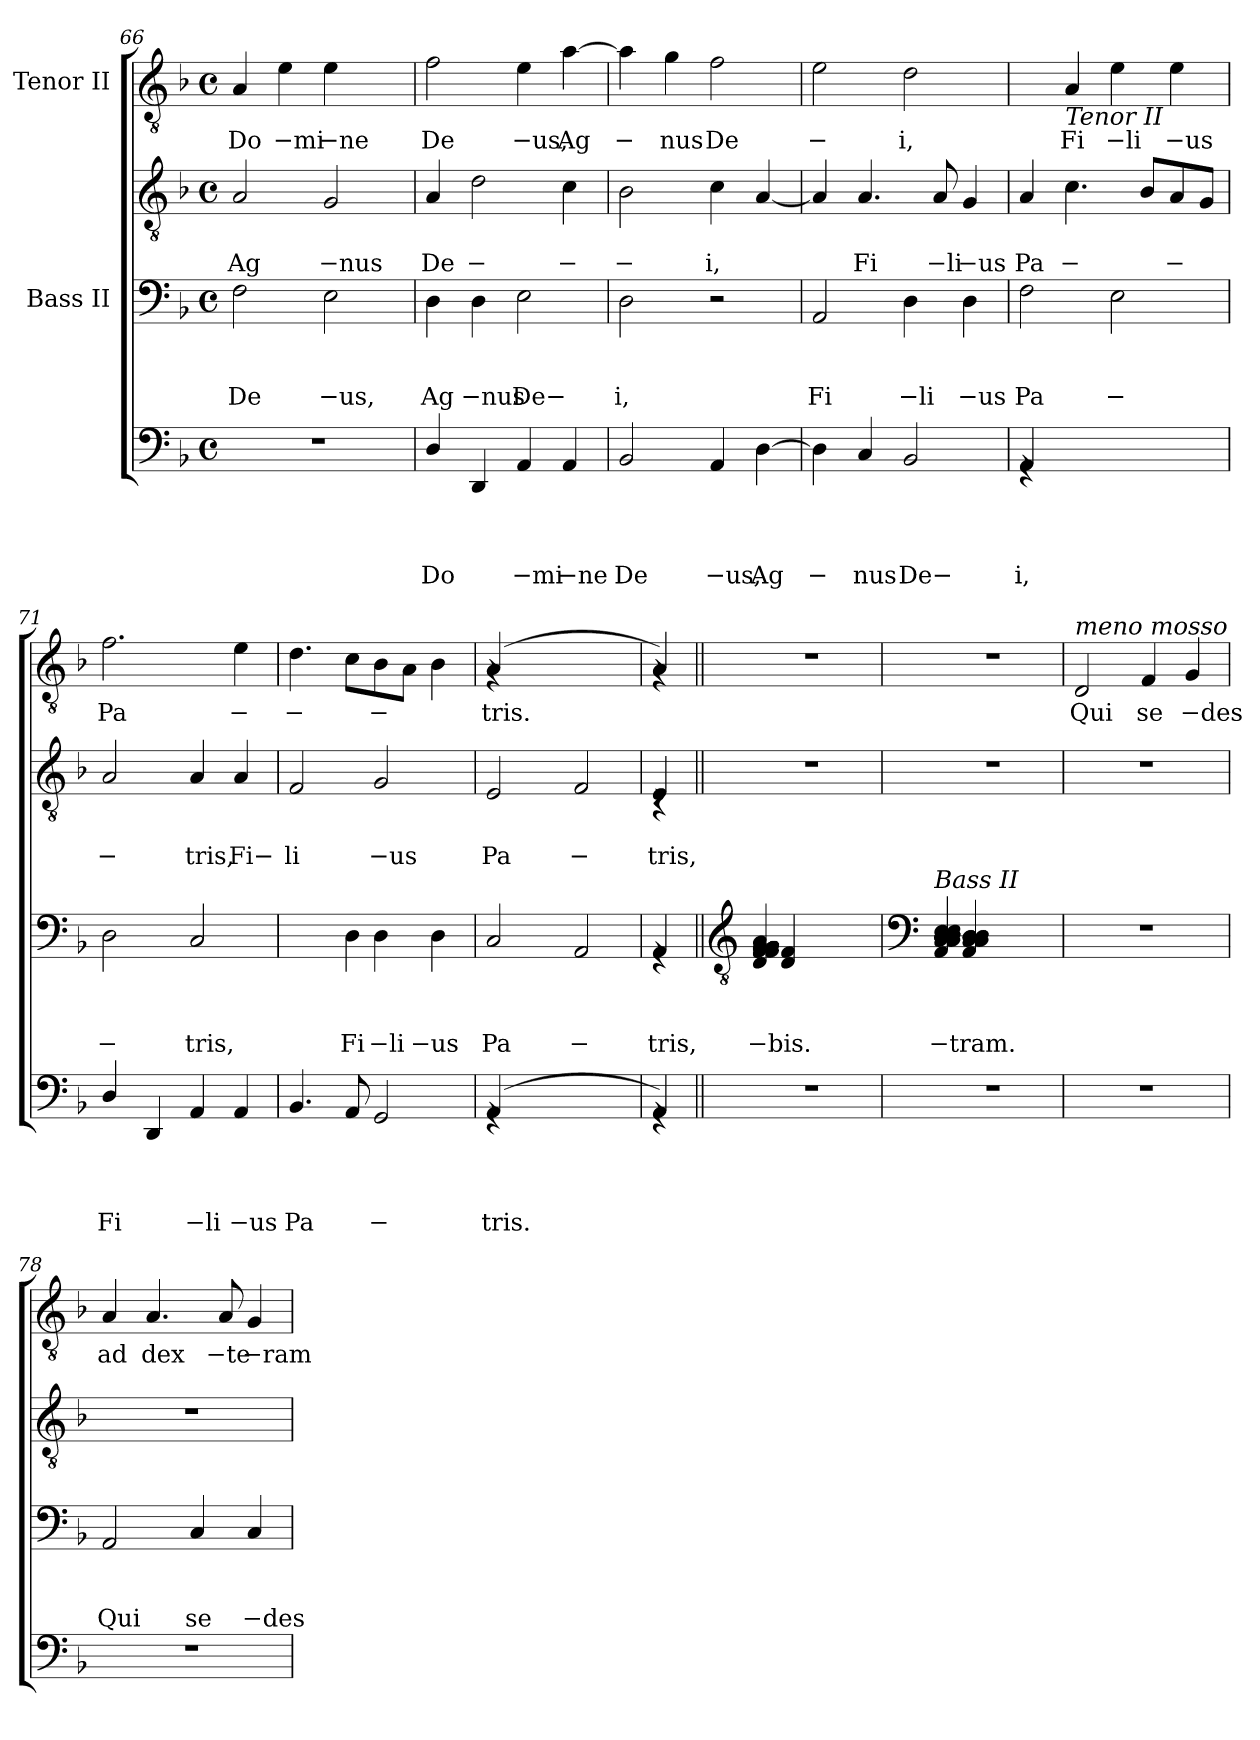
**kern	**text	**text	**text	**text	**kern	**text	**text	**text	**kern	**text	**text	**kern	**text
*part4	*part4	*part4	*part4	*part4	*part3	*part3	*part3	*part3	*part2	*part2	*part2	*part1	*part1
*staff4	*staff4	*staff4	*staff4	*staff4	*staff3	*staff3	*staff3	*staff3	*staff2	*staff2	*staff2	*staff1	*staff1
*	*	*	*	*	*I"Bass II	*	*	*	*	*	*	*I"Tenor II	*
!!LO:LB:g=z
*clefF4	*	*	*	*	*clefF4	*	*	*	*clefGv2	*	*	*clefGv2	*
*k[b-]	*	*	*	*	*k[b-]	*	*	*	*k[b-]	*	*	*k[b-]	*
*F:	*	*	*	*	*F:	*	*	*	*F:	*	*	*F:	*
*M4/4	*	*	*	*	*M4/4	*	*	*	*M4/4	*	*	*M4/4	*
*met(c)	*	*	*	*	*met(c)	*	*	*	*met(c)	*	*	*met(c)	*
=66	=66	=66	=66	=66	=66	=66	=66	=66	=66	=66	=66	=66	=66
!	!	!	!	!	!	!	!	!LO:LY:b	!	!	!LO:LY:b	!	!LO:LY:b
1r	.	.	.	.	2F\	.	.	De	2A/	.	Ag	4A/	Do
!	!	!	!	!	!	!	!	!	!	!	!	!	!LO:LY:b:rj
.	.	.	.	.	.	.	.	.	.	.	.	4e\	−mi
!	!	!	!	!	!	!	!	!LO:LY:b:rj	!	!	!LO:LY:b:rj	!	!LO:LY:b:rj
.	.	.	.	.	2E\	.	.	−us,	2G/	.	−nus	4e\	−ne
.	.	.	.	.	.	.	.	.	.	.	.	4ryy	.
=67	=67	=67	=67	=67	=67	=67	=67	=67	=67	=67	=67	=67	=67
!	!	!	!	!LO:LY:b	!	!	!	!LO:LY:b	!	!	!LO:LY:b	!	!LO:LY:b
4D/	.	.	.	Do	4D\	.	.	Ag	4A/	.	De	2f\	De
!	!	!	!	!	!	!	!	!LO:LY:b:rj	!	!	!LO:LY:b	!	!
4DD/	.	.	.	.	4D\	.	.	−nus	2d\	.	−	.	.
!	!	!	!	!LO:LY:b:rj	!	!	!	!LO:LY:b	!	!	!	!	!LO:LY:b:rj
4AA/	.	.	.	−mi	2E\	.	.	De−	.	.	.	4e\	−us,
!	!	!	!	!LO:LY:b:rj	!	!	!	!	!	!	!LO:LY:b	!	!LO:LY:b
4AA/	.	.	.	−ne	.	.	.	.	4c\	.	−	[>4a\	Ag
=68	=68	=68	=68	=68	=68	=68	=68	=68	=68	=68	=68	=68	=68
!	!	!	!	!LO:LY:b	!	!	!	!LO:LY:b	!	!	!LO:LY:b	!	!LO:LY:b
2BB-/	.	.	.	De	2D\	.	.	i,	2B-\	.	−	4a\]	−
!	!	!	!	!	!	!	!	!	!	!	!	!	!LO:LY:b
.	.	.	.	.	.	.	.	.	.	.	.	4g\	nus
!	!	!	!	!LO:LY:b:rj	!	!	!	!	!	!	!LO:LY:b	!	!LO:LY:b
4AA/	.	.	.	−us,	2r	.	.	.	4c\	.	i,	2f\	De
!	!	!	!	!LO:LY:b	!	!	!	!	!	!	!	!	!
[>4D\	.	.	.	Ag	.	.	.	.	[<4A/	.	.	.	.
=69	=69	=69	=69	=69	=69	=69	=69	=69	=69	=69	=69	=69	=69
!	!	!	!	!LO:LY:b	!	!	!	!LO:LY:b	!	!	!	!	!LO:LY:b
4D\]	.	.	.	−	2AA/	.	.	Fi	4A/]	.	.	2e\	−
!	!	!	!	!LO:LY:b	!	!	!	!	!	!	!LO:LY:b	!	!
4C/	.	.	.	nus	.	.	.	.	4.A/	.	Fi	.	.
!	!	!	!	!LO:LY:b	!	!	!	!LO:LY:b:rj	!	!	!	!	!LO:LY:b
2BB-/	.	.	.	De−	4D\	.	.	−li	.	.	.	2d\	i,
!	!	!	!	!	!	!	!	!	!	!	!LO:LY:b:rj	!	!
.	.	.	.	.	.	.	.	.	8A/	.	−li	.	.
!	!	!	!	!	!	!	!	!LO:LY:b:rj	!	!	!LO:LY:b:rj	!	!
.	.	.	.	.	4D\	.	.	−us	4G/	.	−us	.	.
!!LO:PB:g=z
=70	=70	=70	=70	=70	=70	=70	=70	=70	=70	=70	=70	=70	=70
!LO:N:head=solid	!	!	!	!LO:LY:b	!	!	!	!LO:LY:b	!	!	!LO:LY:b	!	!
*^	*	*	*	*	*	*	*	*	*	*	*	*	*
4AA/	4rFF	.	.	.	i,	2F\	.	.	Pa	4A/	.	Pa	4ryy	.
!	!	!	!	!	!	!	!	!	!	!	!	!	!LO:TX:b:i:t=Tenor II	!
!	!	!	!	!	!	!	!	!	!	!	!	!LO:LY:b	!	!LO:LY:b
2.ryy	2.ryy	.	.	.	.	.	.	.	.	4.c\	.	−	4A/	Fi
!	!	!	!	!	!	!	!	!	!LO:LY:b	!	!	!	!	!LO:LY:b:rj
.	.	.	.	.	.	2E\	.	.	−	.	.	.	4e\	−li
.	.	.	.	.	.	.	.	.	.	8B-/L	.	.	.	.
!	!	!	!	!	!	!	!	!	!	!	!	!LO:LY:b	!	!LO:LY:b:rj
.	.	.	.	.	.	.	.	.	.	8A/	.	−	4e\	−us
.	.	.	.	.	.	.	.	.	.	8G/J	.	.	.	.
*v	*v	*	*	*	*	*	*	*	*	*	*	*	*	*
=71	=71	=71	=71	=71	=71	=71	=71	=71	=71	=71	=71	=71	=71
!	!	!	!	!LO:LY:b	!	!	!	!LO:LY:b	!	!	!LO:LY:b	!	!LO:LY:b
4D/	.	.	.	Fi	2D\	.	.	−	2A/	.	−	2.f\	Pa
4DD/	.	.	.	.	.	.	.	.	.	.	.	.	.
!	!	!	!	!LO:LY:b:rj	!	!	!	!LO:LY:b	!	!	!LO:LY:b	!	!
4AA/	.	.	.	−li	2C/	.	.	tris,	4A/	.	tris,	.	.
!	!	!	!	!LO:LY:b:rj	!	!	!	!	!	!	!LO:LY:b	!	!LO:LY:b
4AA/	.	.	.	−us	.	.	.	.	4A/	.	Fi−	4e\	−
=72	=72	=72	=72	=72	=72	=72	=72	=72	=72	=72	=72	=72	=72
!	!	!	!	!LO:LY:b	!	!	!	!	!	!	!LO:LY:b	!	!LO:LY:b
*	*	*	*	*	*^	*	*	*	*	*	*	*	*
4.BB-/	.	.	.	Pa	4.ryy	2ryy	.	.	.	2F/	.	li	4.d\	−
!	!	!	!	!	!	!	!	!	!LO:LY:b	!	!	!	!	!
8AA/	.	.	.	.	4D\	.	.	.	Fi	.	.	.	8c\L	.
!	!	!	!	!LO:LY:b	!	!	!	!	!LO:LY:b:rj	!	!	!LO:LY:b:rj	!	!LO:LY:b
2GG/	.	.	.	−	.	4D\	.	.	−li	2G/	.	−us	8B-\	−
.	.	.	.	.	4.ryy	.	.	.	.	.	.	.	8A\J	.
!	!	!	!	!	!	!	!	!	!LO:LY:b:rj	!	!	!	!	!
.	.	.	.	.	.	4D\	.	.	−us	.	.	.	4B-\	.
=73	=73	=73	=73	=73	=73	=73	=73	=73	=73	=73	=73	=73	=73	=73
!LO:N:head=solid	!	!	!	!LO:LY:b	!	!	!	!	!LO:LY:b	!	!	!LO:LY:b	!LO:N:head=solid	!LO:LY:b
*^	*	*	*	*	*v	*v	*	*	*	*	*	*	*^	*
(<4AA/	4rFF	.	.	.	tris.	2C/	.	.	Pa	2E/	.	Pa	(<4A/	4rF	tris.
2.ryy	2.ryy	.	.	.	.	.	.	.	.	.	.	.	2.ryy	2.ryy	.
!	!	!	!	!	!	!	!	!	!LO:LY:b	!	!	!LO:LY:b	!	!	!
.	.	.	.	.	.	2AA/	.	.	−	2F/	.	−	.	.	.
=74	=74	=74	=74	=74	=74	=74	=74	=74	=74	=74	=74	=74	=74	=74	=74
!LO:N:head=solid	!	!	!	!	!	!LO:N:head=solid	!	!	!LO:LY:b	!LO:N:head=solid	!	!LO:LY:b	!LO:N:head=solid	!	!
*	*	*	*	*	*	*^	*	*	*	*^	*	*	*	*	*
4AA/)	4rFF	.	.	.	.	4AA/	4rFF	.	.	tris,	4E/	4rC	.	tris,	4A/)	4rF	.
*	*	*	*	*	*	*	*	*	*	*	*v	*v	*	*	*	*	*
*v	*v	*	*	*	*	*	*	*	*	*	*	*	*	*v	*v	*
!!LO:LB:g=z
=75||	=75||	=75||	=75||	=75||	=75||	=75||	=75||	=75||	=75||	=75||	=75||	=75||	=75||	=75||
*	*	*	*	*	*clefGv2	*	*	*	*	*	*	*	*	*
*^	*	*	*	*	*	*	*	*	*	*^	*	*	*^	*
!	!	!	!	!	!	!	!	!	!	!LO:LY:b	!	!	!	!	!	!	!
!	!	!	!	!	!	!	!	!	!	!LO:LY:b	!	!	!	!	!	!	!
*	*	*	*	*	*	*	*	*	*	*	*v	*v	*	*	*	*	*
*v	*v	*	*	*	*	*	*	*	*	*	*	*	*	*v	*v	*
1r	.	.	.	.	4D/ 4F/ 4F/ 4F/ 4G/ 4G/ 4G/ 4G/ 4G/ 4G/ 4G/ 4A/	4D/ 4F/	.	.	−bis.	1r	.	.	1r	.
.	.	.	.	.	2.ryy	2.ryy	.	.	.	.	.	.	.	.
!!LO:LB:g=z
=76	=76	=76	=76	=76	=76	=76	=76	=76	=76	=76	=76	=76	=76	=76
*	*	*	*	*	*clefF4	*	*	*	*	*	*	*	*	*
!	!	!	!	!	!LO:TX:a:i:t=Bass II	!	!	!	!	!	!	!	!	!
!	!	!	!	!	!	!	!	!	!LO:LY:b	!	!	!	!	!
!	!	!	!	!	!	!	!	!	!LO:LY:b:rj	!	!	!	!	!
1r	.	.	.	.	4AA/ 4C/ 4C/ 4D/ 4D/ 4D/ 4D/ 4D/ 4D/ 4D/ 4E/ 4E/	4AA/ 4C/ 4C/ 4D/ 4D/ 4D/ 4D/	.	.	−tram.	1r	.	.	1r	.
.	.	.	.	.	2.ryy	2.ryy	.	.	.	.	.	.	.	.
!!LO:PB:g=z
=77	=77	=77	=77	=77	=77	=77	=77	=77	=77	=77	=77	=77	=77	=77
!	!	!	!	!	!	!	!	!	!	!	!	!	!LO:TX:a:i:t=meno mosso	!
!	!	!	!	!	!	!	!	!	!	!	!	!	!	!LO:LY:b
*	*	*	*	*	*v	*v	*	*	*	*	*	*	*	*
1r	.	.	.	.	1r	.	.	.	1r	.	.	2D/	Qui
!	!	!	!	!	!	!	!	!	!	!	!	!	!LO:LY:b
.	.	.	.	.	.	.	.	.	.	.	.	4F/	se
!	!	!	!	!	!	!	!	!	!	!	!	!	!LO:LY:b:rj
.	.	.	.	.	.	.	.	.	.	.	.	4G/	−des
=78	=78	=78	=78	=78	=78	=78	=78	=78	=78	=78	=78	=78	=78
!	!	!	!	!	!	!	!	!LO:LY:b	!	!	!	!	!LO:LY:b
1r	.	.	.	.	2AA/	.	.	Qui	1r	.	.	4A/	ad
!	!	!	!	!	!	!	!	!	!	!	!	!	!LO:LY:b
.	.	.	.	.	.	.	.	.	.	.	.	4.A/	dex
!	!	!	!	!	!	!	!	!LO:LY:b	!	!	!	!	!
.	.	.	.	.	4C/	.	.	se	.	.	.	.	.
!	!	!	!	!	!	!	!	!	!	!	!	!	!LO:LY:b:rj
.	.	.	.	.	.	.	.	.	.	.	.	8A/	−te
!	!	!	!	!	!	!	!	!LO:LY:b:rj	!	!	!	!	!LO:LY:b:rj
.	.	.	.	.	4C/	.	.	−des	.	.	.	4G/	−ram
=	=	=	=	=	=	=	=	=	=	=	=	=	=
*-	*-	*-	*-	*-	*-	*-	*-	*-	*-	*-	*-	*-	*-
